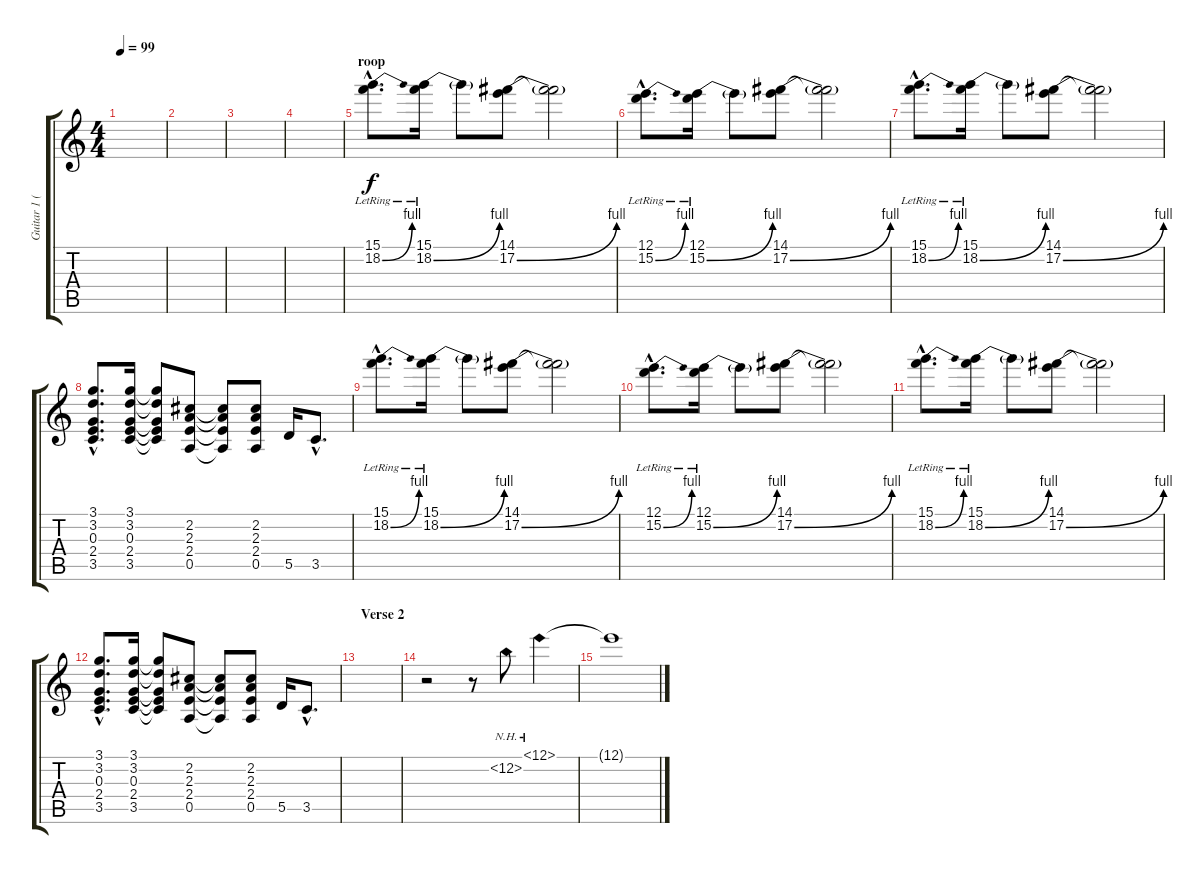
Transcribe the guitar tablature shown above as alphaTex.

\track ("Guitar 1 (Distotion)" "Guitar 1 (") {instrument distortionguitar}
\staff {score tabs}
\tuning (E4 B3 G3 D3 A2 E2) {hide}
\ts (4 4)
\tempo 99
\clef g2
\ks c
|
|
|
|
\section ("" "roop")
(15.1{hac lr} 18.2{be (bend 0 0 60 4) hac}).8{d} (15.1{lr} 18.2{be (bend 0 0 60 4)}).16 18.2{t}.8 (14.1 17.2{be (bend 0 0 60 4)}).8 (14.1{t} 17.2{t}).2 |
(12.1{hac lr} 15.2{be (bend 0 0 60 4) hac}).8{d} (12.1{lr} 15.2{be (bend 0 0 60 4)}).16 15.2{t}.8 (14.1 17.2{be (bend 0 0 60 4)}).8 (14.1{t} 17.2{t}).2 |
(15.1{hac lr} 18.2{be (bend 0 0 60 4) hac}).8{d} (15.1{lr} 18.2{be (bend 0 0 60 4)}).16 18.2{t}.8 (14.1 17.2{be (bend 0 0 60 4)}).8 (14.1{t} 17.2{t}).2 |
(3.1{hac} 3.2{hac} 0.3{hac} 2.4{hac} 3.5{hac}).8{d} (3.1 3.2 0.3 2.4 3.5).16 (3.1{t} 3.2{t} 0.3{t} 2.4{t} 3.5{t}).8 (2.2 2.3 2.4 0.5).8 (2.2{t} 2.3{t} 2.4{t} 0.5{t}).8 (2.2 2.3 2.4 0.5).8 5.5.16 3.5{hac}.8{d} |
(15.1{hac lr} 18.2{be (bend 0 0 60 4) hac}).8{d} (15.1{lr} 18.2{be (bend 0 0 60 4)}).16 18.2{t}.8 (14.1 17.2{be (bend 0 0 60 4)}).8 (14.1{t} 17.2{t}).2 |
(12.1{hac lr} 15.2{be (bend 0 0 60 4) hac}).8{d} (12.1{lr} 15.2{be (bend 0 0 60 4)}).16 15.2{t}.8 (14.1 17.2{be (bend 0 0 60 4)}).8 (14.1{t} 17.2{t}).2 |
(15.1{hac lr} 18.2{be (bend 0 0 60 4) hac}).8{d} (15.1{lr} 18.2{be (bend 0 0 60 4)}).16 18.2{t}.8 (14.1 17.2{be (bend 0 0 60 4)}).8 (14.1{t} 17.2{t}).2 |
(3.1{hac} 3.2{hac} 0.3{hac} 2.4{hac} 3.5{hac}).8{d} (3.1 3.2 0.3 2.4 3.5).16 (3.1{t} 3.2{t} 0.3{t} 2.4{t} 3.5{t}).8 (2.2 2.3 2.4 0.5).8 (2.2{t} 2.3{t} 2.4{t} 0.5{t}).8 (2.2 2.3 2.4 0.5).8 5.5.16 3.5{hac}.8{d} |
\section ("" "Verse 2")
|
r.2 r.8 12.2{nh}.8 12.1{nh}.4 |
12.1{t}.1
